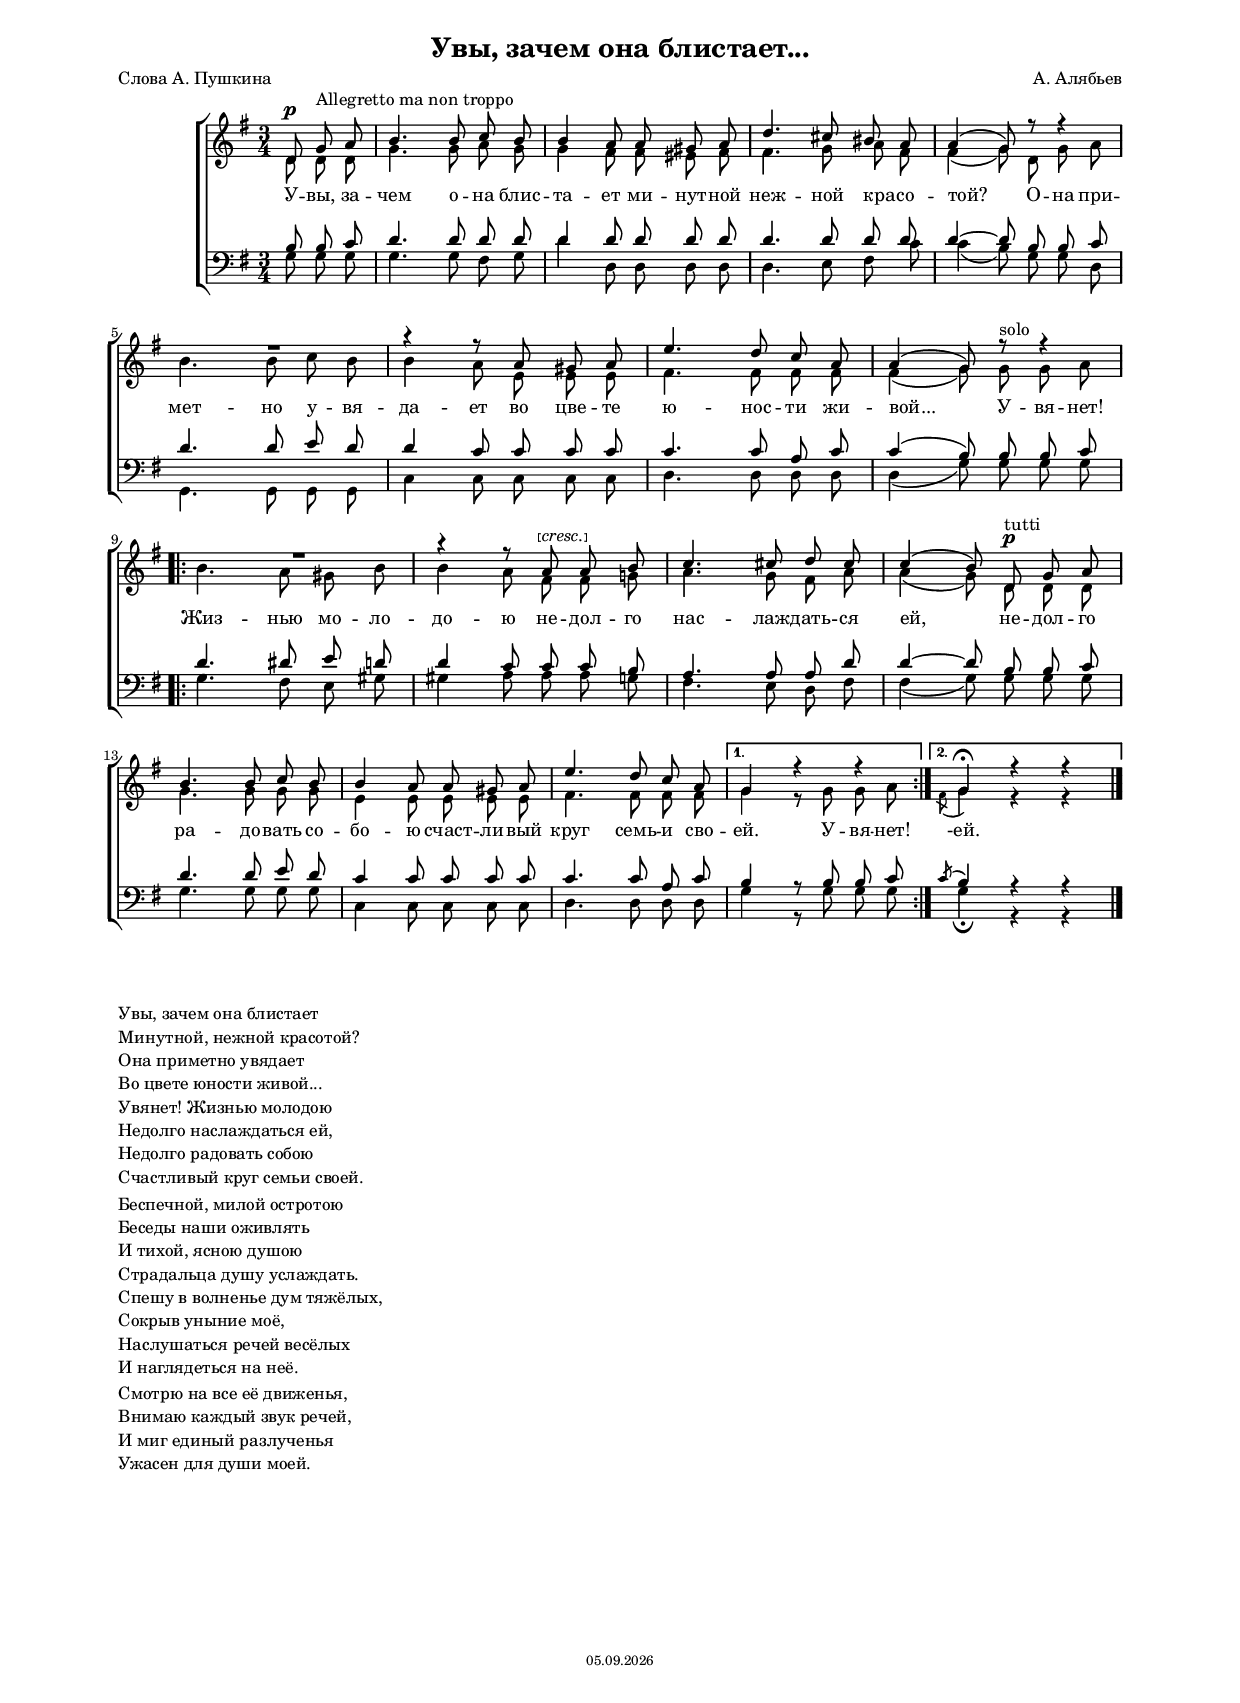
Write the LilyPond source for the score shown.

% headers {{{1
\version "2.12.1"
#(set-global-staff-size 15)
\header {
	title = "Увы, зачем она блистает..."
	composer = "А. Алябьев"
	poet = "Слова А. Пушкина"
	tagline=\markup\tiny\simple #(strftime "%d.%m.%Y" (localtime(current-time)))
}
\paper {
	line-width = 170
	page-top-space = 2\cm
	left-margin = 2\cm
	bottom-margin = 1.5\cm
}

% notes {{{1

global = {
	\dynamicUp
	\key g \major
	\time 3/4
	\autoBeamOff
	\partial 4.
}

sopranoNotes = \relative g' {
	\global
	\voiceOne
	d8 \p g ^"Allegretto ma non troppo" a | b4. b8 c b | b4 a8
	a gis a | d4. cis8 bis a | a4( g8)
	r8 r4 | R2. | r4 r8
	a8 gis a | e'4. d8 c a | a4( g8)

	r8 ^"solo" r4 | R2. | r4 r8
	a ^\markup \bracket \italic "cresc." a b | c4. cis8 d cis | c4( b8)
	d, \p ^"tutti" g a | b4. b8 c b | b4 a8
	a gis a | e'4. d8 c a | g4 r 4 r

	g4 \fermata r r

	\bar "|."
}

altoNotes = \relative c' {
	\global
	\voiceTwo
	d8 d d | g4. g8 a g | g4 fis8
	fis eis fis | fis4. g8 a fis | fis4( g8)
	d g a | b4. b8 c b | b4 a8
	e e e | fis4. fis8 fis fis | fis4( g8)

	g g a | \break
	\repeat volta 2 { b4. a8 gis b | b4 a8
	fis fis g! | a4. g8 fis a | a4( g8)
	d d d | g4. g8 g g | e4 e8
	e e e | fis4. fis8 fis fis |}
	\alternative { {g4
	r8 g g a }
	
	{ \acciaccatura fis8 g4 r4 r } }
}

tenorNotes = \relative g {
	\global
	\clef "G_8"
	\voiceOne
	b8 b c | d4. d8 d d | d4 d8
	d d d | d4. d8 d d | d4~d8
	b b c | d4. d8 e d | d4 c8
	c c c | c4. c8 a c | c4( b8)

	b b c | d4. dis8 e d | d4 c8
	c c b | a4. a8 a d | d4~d8
	b b c | d4. d8 e d | c4 c8
	c c c | c4. c8 a c | b4 r8 b b c

	\acciaccatura c8 b4 r r
}

bassNotes = \relative g {
	\global
	\clef bass
	\voiceTwo

	g8 g g | g4. g8 fis g | d'4 d,8
	d d d | d4. e8 fis c' | c4( b8)
	g g d | g,4. g8 g g | c4 c8
	c c c | d4. d8 d d | d4( g8)

	g g g | g4. fis8 e gis | gis4 a8
	a a g | fis4. e8 d fis | fis4( g8)
	g g g | g4. g8 g g | c,4 c8
	c c c | d4. d8 d d | g4 r8 g g g

	g4 \fermata r r
}

% lyrics {{{1

commonLyrics = \lyricmode {
	У -- вы,   за -- чем   о -- на   блис -- та -- ет
	ми -- нут -- ной   неж -- ной   кра -- со -- той?
	О -- на   при -- мет -- но   у -- вя -- да -- ет
	во   цве -- те   ю -- нос -- ти   жи -- вой...
	У -- вя -- нет!   Жиз -- нью   мо -- ло -- до -- ю
	не -- дол -- го   нас -- лаж -- дать -- ся   ей,
	не -- дол -- го   ра -- до -- вать   со -- бо -- ю
	счаст -- ли -- вый   круг   семь -- и   сво -- ей.
	У -- вя -- нет!
	-ей.
}

% score {{{1
\score {
	\new ChoirStaff <<
		\new Staff <<
		\new Voice = "soprano" \sopranoNotes
		\new Voice = "alto" \altoNotes
		>>
		\new Lyrics \lyricsto "alto" \commonLyrics
		\new Staff <<
		\new Voice = "tenor" \tenorNotes
		\new Voice = "bass" \bassNotes
		>>
	>>
	\layout {}
	\midi {}
}
\markup {
	\column {
	\hspace #3.0
	\column {
		"Увы, зачем она блистает"
		"Минутной, нежной красотой?"
		"Она приметно увядает"
		"Во цвете юности живой..."
		"Увянет! Жизнью молодою"
		"Недолго наслаждаться ей,"
		"Недолго радовать собою"
		"Счастливый круг семьи своей."
	}
	\hspace #0.1
	\column {
		"Беспечной, милой остротою"
		"Беседы наши оживлять"
		"И тихой, ясною душою"
		"Страдальца душу услаждать."
		"Спешу в волненье дум тяжёлых,"
		"Сокрыв уныние моё,"
		"Наслушаться речей весёлых"
		"И наглядеться на неё."
	}
	\hspace #0.1
	\column {
		"Смотрю на все её движенья,"
		"Внимаю каждый звук речей,"
		"И миг единый разлученья"
		"Ужасен для души моей."
	}
	}
}
% }}}
% vim:set ft=lilypond foldmethod=marker:
